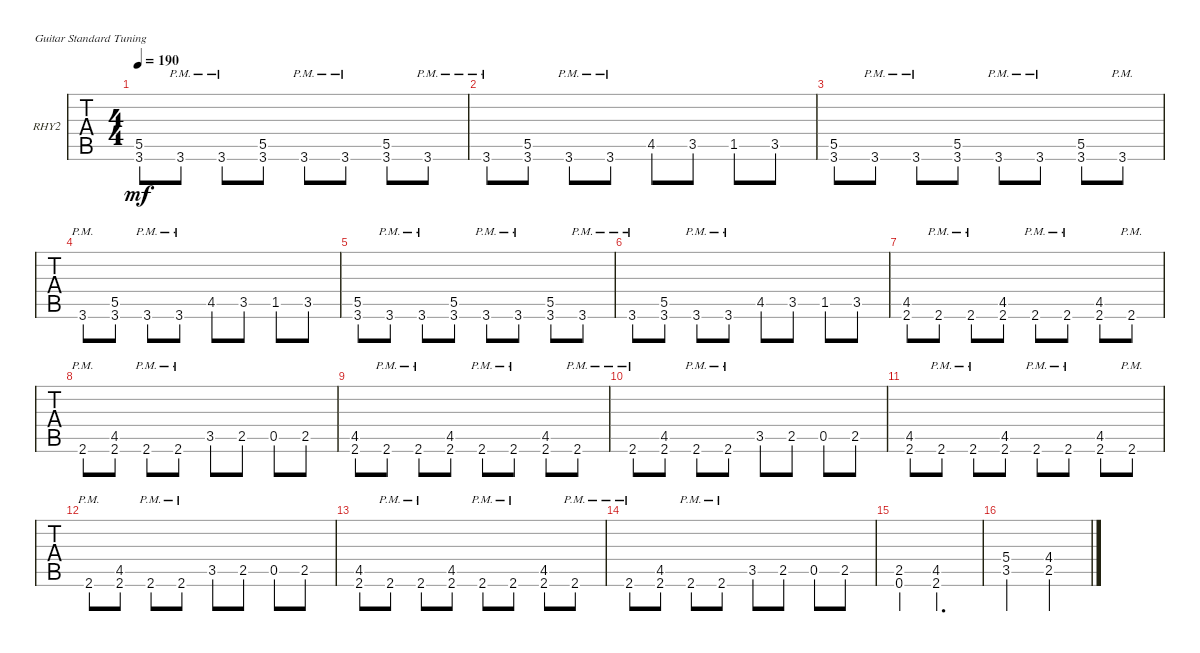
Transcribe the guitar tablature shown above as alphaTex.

\defaultSystemsLayout 4
\bracketExtendMode groupsimilarinstruments
\firstSystemTrackNameOrientation horizontal
\otherSystemsTrackNameOrientation horizontal
\track ("Rhythm Guitar 2" "RHY2") {instrument overdrivenguitar}
\staff {tabs}
\tuning (E4 B3 G3 D3 A2 E2)
\ts (4 4)
\tempo 190
\clef g2
\ks c
(3.6 5.5).8{dy mf} 3.6{pm}.8 3.6{pm}.8 (5.5 3.6).8 3.6{pm}.8 3.6{pm}.8 (5.5 3.6).8 3.6{pm}.8 |
3.6{pm}.8 (3.6 5.5).8 3.6{pm}.8 3.6{pm}.8 4.5.8 3.5.8 1.5.8 3.5.8 |
(3.6 5.5).8 3.6{pm}.8 3.6{pm}.8 (5.5 3.6).8 3.6{pm}.8 3.6{pm}.8 (5.5 3.6).8 3.6{pm}.8 |
3.6{pm}.8 (3.6 5.5).8 3.6{pm}.8 3.6{pm}.8 4.5.8 3.5.8 1.5.8 3.5.8 |
(3.6 5.5).8 3.6{pm}.8 3.6{pm}.8 (5.5 3.6).8 3.6{pm}.8 3.6{pm}.8 (5.5 3.6).8 3.6{pm}.8 |
3.6{pm}.8 (3.6 5.5).8 3.6{pm}.8 3.6{pm}.8 4.5.8 3.5.8 1.5.8 3.5.8 |
(2.6 4.5).8 2.6{pm}.8 2.6{pm}.8 (4.5 2.6).8 2.6{pm}.8 2.6{pm}.8 (4.5 2.6).8 2.6{pm}.8 |
2.6{pm}.8 (2.6 4.5).8 2.6{pm}.8 2.6{pm}.8 3.5.8 2.5.8 0.5.8 2.5.8 |
(2.6 4.5).8 2.6{pm}.8 2.6{pm}.8 (4.5 2.6).8 2.6{pm}.8 2.6{pm}.8 (4.5 2.6).8 2.6{pm}.8 |
2.6{pm}.8 (2.6 4.5).8 2.6{pm}.8 2.6{pm}.8 3.5.8 2.5.8 0.5.8 2.5.8 |
(2.6 4.5).8 2.6{pm}.8 2.6{pm}.8 (4.5 2.6).8 2.6{pm}.8 2.6{pm}.8 (4.5 2.6).8 2.6{pm}.8 |
2.6{pm}.8 (2.6 4.5).8 2.6{pm}.8 2.6{pm}.8 3.5.8 2.5.8 0.5.8 2.5.8 |
(2.6 4.5).8 2.6{pm}.8 2.6{pm}.8 (4.5 2.6).8 2.6{pm}.8 2.6{pm}.8 (4.5 2.6).8 2.6{pm}.8 |
2.6{pm}.8 (2.6 4.5).8 2.6{pm}.8 2.6{pm}.8 3.5.8 2.5.8 0.5.8 2.5.8 |
(0.6{st} 2.5{st}).4 (2.6 4.5).2{d} |
(3.5 5.4).2 (2.5 4.4).2
